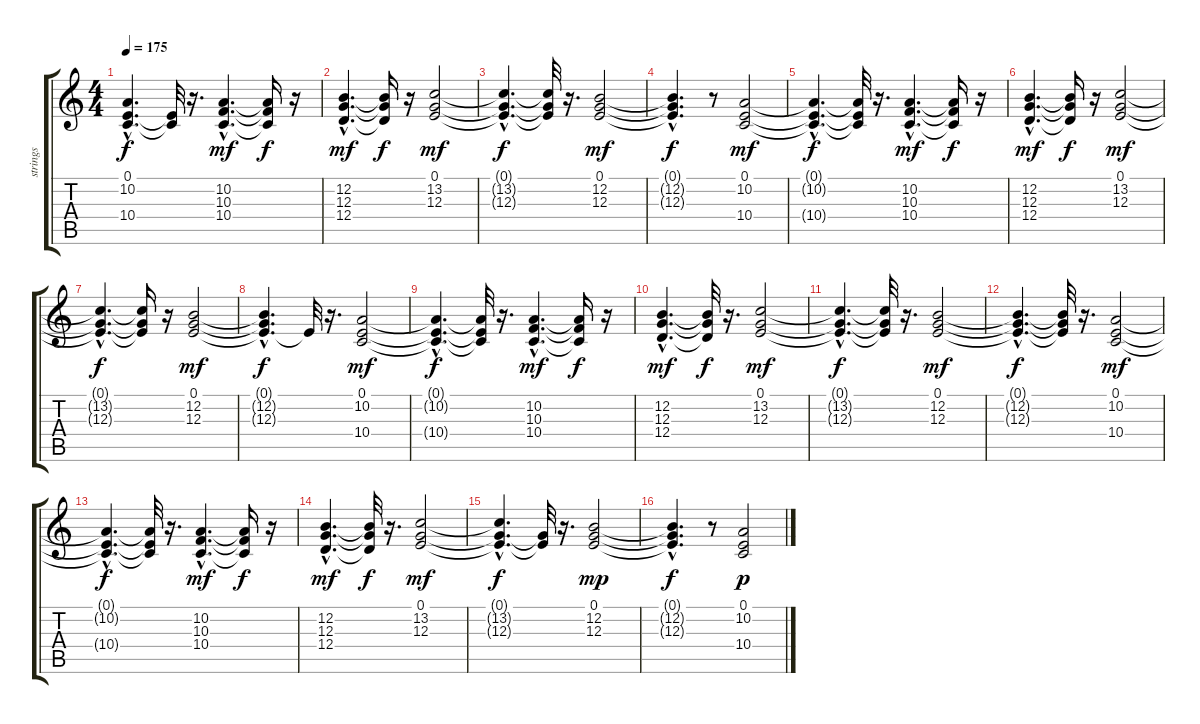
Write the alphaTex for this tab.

\track ("strings" "strings") {instrument synthstrings1}
\staff {score tabs}
\tuning (E4 B3 G3 D3 A2 E2) {hide}
\ts (4 4)
\tempo 175
\clef g2
\ks c
(0.1{hac t} 10.2{hac t} 10.4{hac t}).4{d dy f} (0.1{t} 10.4{t}).32 r.16{d} (10.2{hac} 10.3{hac} 10.4{hac}).4{d dy mf} (10.2{t} 10.3{t} 10.4{t}).16{dy f} r.16 |
(12.2{hac} 12.3{hac} 12.4{hac}).4{d dy mf} (12.2{t} 12.3{t} 12.4{t}).16{dy f} r.16 (0.1 13.2 12.3).2{dy mf} |
(0.1{hac t} 13.2{hac t} 12.3{hac t}).4{d dy f} (0.1{t} 13.2{t} 12.3{t}).32 r.16{d} (0.1 12.2 12.3).2{dy mf} |
(0.1{hac t} 12.2{hac t} 12.3{hac t}).4{d dy f} r.8 (0.1 10.2 10.4).2{dy mf} |
(0.1{hac t} 10.2{hac t} 10.4{hac t}).4{d dy f} (0.1{t} 10.2{t} 10.4{t}).32 r.16{d} (10.2{hac} 10.3{hac} 10.4{hac}).4{d dy mf} (10.2{t} 10.3{t} 10.4{t}).16{dy f} r.16 |
(12.2{hac} 12.3{hac} 12.4{hac}).4{d dy mf} (12.2{t} 12.3{t} 12.4{t}).16{dy f} r.16 (0.1 13.2 12.3).2{dy mf} |
(0.1{hac t} 13.2{hac t} 12.3{hac t}).4{d dy f} (0.1{t} 13.2{t} 12.3{t}).16 r.16 (0.1 12.2 12.3).2{dy mf} |
(0.1{hac t} 12.2{hac t} 12.3{hac t}).4{d dy f} 0.1{t}.32 r.16{d} (0.1 10.2 10.4).2{dy mf} |
(0.1{hac t} 10.2{hac t} 10.4{hac t}).4{d dy f} (0.1{t} 10.2{t} 10.4{t}).32 r.16{d} (10.2{hac} 10.3{hac} 10.4{hac}).4{d dy mf} (10.2{t} 10.3{t} 10.4{t}).16{dy f} r.16 |
(12.2{hac} 12.3{hac} 12.4{hac}).4{d dy mf} (12.2{t} 12.3{t} 12.4{t}).32{dy f} r.16{d} (0.1 13.2 12.3).2{dy mf} |
(0.1{hac t} 13.2{hac t} 12.3{hac t}).4{d dy f} (0.1{t} 13.2{t} 12.3{t}).32 r.16{d} (0.1 12.2 12.3).2{dy mf} |
(0.1{hac t} 12.2{hac t} 12.3{hac t}).4{d dy f} (0.1{t} 12.2{t} 12.3{t}).32 r.16{d} (0.1 10.2 10.4).2{dy mf} |
(0.1{hac t} 10.2{hac t} 10.4{hac t}).4{d dy f} (0.1{t} 10.2{t} 10.4{t}).32 r.16{d} (10.2{hac} 10.3{hac} 10.4{hac}).4{d dy mf} (10.2{t} 10.3{t} 10.4{t}).16{dy f} r.16 |
(12.2{hac} 12.3{hac} 12.4{hac}).4{d dy mf} (12.2{t} 12.3{t} 12.4{t}).32{dy f} r.16{d} (0.1 13.2 12.3).2{dy mf} |
(0.1{hac t} 13.2{hac t} 12.3{hac t}).4{d dy f} (0.1{t} 12.3{t}).32 r.16{d} (0.1 12.2 12.3).2{dy mp} |
(0.1{hac t} 12.2{hac t} 12.3{hac t}).4{d dy f} r.8 (0.1 10.2 10.4).2{dy p}
